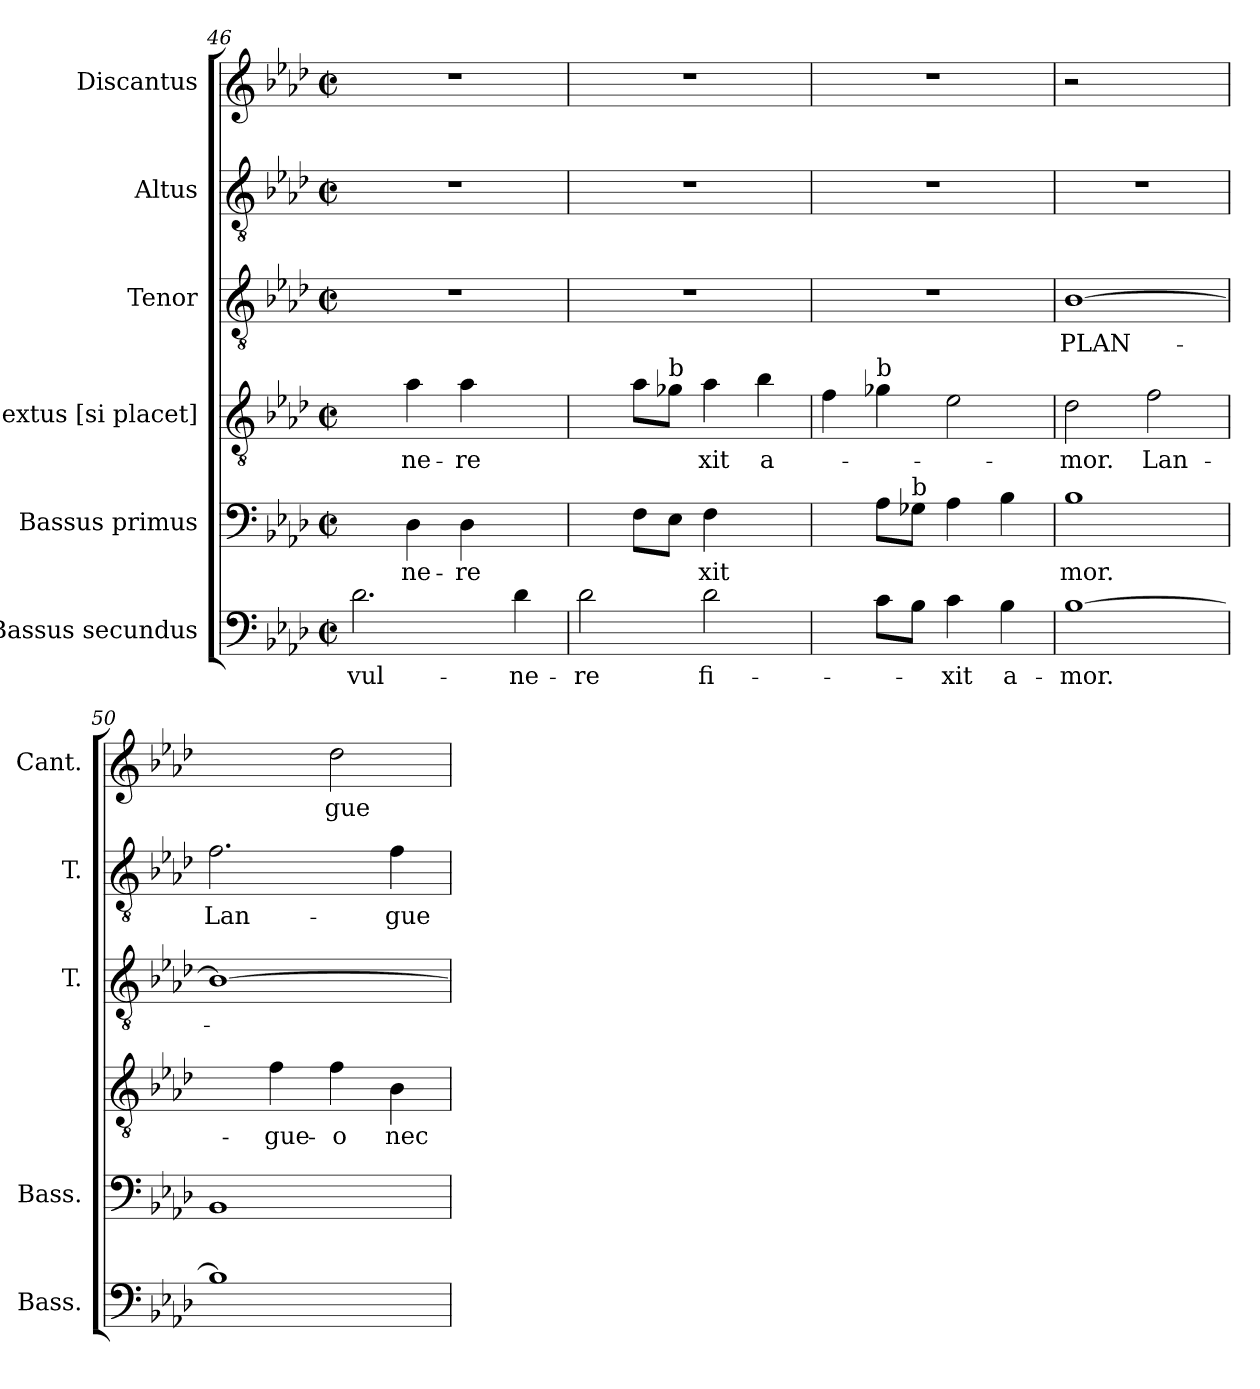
**kern	**text	**kern	**text	**kern	**text	**kern	**text	**kern	**text	**kern	**text
*part6	*part6	*part5	*part5	*part4	*part4	*part3	*part3	*part2	*part2	*part1	*part1
*staff6	*staff6	*staff5	*staff5	*staff4	*staff4	*staff3	*staff3	*staff2	*staff2	*staff1	*staff1
*I"Bassus secundus	*	*I"Bassus primus	*	*I"Sextus [si placet]	*	*I"Tenor	*	*I"Altus	*	*I"Discantus	*
*I'Bass.	*	*I'Bass.	*	*	*	*I'T.	*	*I'T.	*	*I'Cant.	*
*clefF4	*	*clefF4	*	*clefGv2	*	*clefGv2	*	*clefGv2	*	*clefG2	*
*	*	*	*	*ITrd7c12	*	*ITrd7c12	*	*ITrd7c12	*	*	*
*k[b-e-a-d-]	*	*k[b-e-a-d-]	*	*k[b-e-a-d-]	*	*k[b-e-a-d-]	*	*k[b-e-a-d-]	*	*k[b-e-a-d-]	*
*A-:	*	*A-:	*	*A-:	*	*A-:	*	*A-:	*	*A-:	*
*M2/2	*	*M2/2	*	*M2/2	*	*M2/2	*	*M2/2	*	*M2/2	*
*met(c|)	*	*met(c|)	*	*met(c|)	*	*met(c|)	*	*met(c|)	*	*met(c|)	*
=46	=46	=46	=46	=46	=46	=46	=46	=46	=46	=46	=46
!	!LO:LY:b:color=#000000	!	!	!	!	!	!	!	!	!	!
2.d-i\	vul-	4Fi\yy]	.	4A-i\yy	.	1r	.	1r	.	1r	.
!	!	!	!LO:LY:b:color=#000000	!	!	!	!	!	!	!	!
!	!	!	!	!	!LO:LY:b:color=#000000	!	!	!	!	!	!
.	.	4D-i\	-ne-	4A-i\	-ne-	.	.	.	.	.	.
!	!	!	!LO:LY:b:color=#000000	!	!	!	!	!	!	!	!
!	!	!	!	!	!LO:LY:b:color=#000000	!	!	!	!	!	!
.	.	4D-i\	-re	4A-i\	-re	.	.	.	.	.	.
!	!LO:LY:b:color=#000000	!	!	!	!	!	!	!	!	!	!
!	!	!	!LO:LY:b:color=#000000	!	!	!	!	!	!	!	!
!	!	!	!	!	!LO:LY:b:color=#000000	!	!	!	!	!	!
4d-i\	-ne-	[4G-Xi\yy	fi-	[4B-i\yy	fi-	.	.	.	.	.	.
=47	=47	=47	=47	=47	=47	=47	=47	=47	=47	=47	=47
!	!LO:LY:b:color=#000000	!	!	!	!	!	!	!	!	!	!
2d-i\	-re	4G-i\yy]	.	4B-i\yy]	.	1r	.	1r	.	1r	.
.	.	8Fi\L	.	8A-i\L	.	.	.	.	.	.	.
!	!	!	!	!LO:TX:a:t=b	!	!	!	!	!	!	!
.	.	8E-i\J	.	8G-i\J	.	.	.	.	.	.	.
!	!LO:LY:b:color=#000000	!	!	!	!	!	!	!	!	!	!
!	!	!	!LO:LY:b:color=#000000	!	!	!	!	!	!	!	!
!	!	!	!	!	!LO:LY:b:color=#000000	!	!	!	!	!	!
2d-i\	fi-	4Fi\	-xit	4A-i\	-xit	.	.	.	.	.	.
!	!	!	!LO:LY:b:color=#000000	!	!	!	!	!	!	!	!
!	!	!	!	!	!LO:LY:b:color=#000000	!	!	!	!	!	!
.	.	[4B-i\yy	a-	4B-i\	a-	.	.	.	.	.	.
=48	=48	=48	=48	=48	=48	=48	=48	=48	=48	=48	=48
4d-i\yy	.	4B-i\yy]	.	4Fi\	.	1r	.	1r	.	1r	.
!	!	!	!	!LO:TX:a:t=b	!	!	!	!	!	!	!
8ci\L	.	8A-i\L	.	4G-i\	.	.	.	.	.	.	.
!	!	!LO:TX:a:t=b	!	!	!	!	!	!	!	!	!
8B-i\J	.	8G-i\J	.	.	.	.	.	.	.	.	.
!	!LO:LY:b:color=#000000	!	!	!	!	!	!	!	!	!	!
4ci\	-xit	4A-i\	.	2E-i\	.	.	.	.	.	.	.
!	!LO:LY:b:color=#000000	!	!	!	!	!	!	!	!	!	!
4B-i\	a-	4B-i\	.	.	.	.	.	.	.	.	.
=49	=49	=49	=49	=49	=49	=49	=49	=49	=49	=49	=49
!	!LO:LY:b:color=#000000	!	!	!	!	!	!	!	!	!	!
!	!	!	!LO:LY:b:color=#000000	!	!	!	!	!	!	!	!
!	!	!	!	!	!LO:LY:b:color=#000000	!	!	!	!	!	!
!	!	!	!	!	!	!	!LO:LY:b:color=#000000	!	!	!	!
[1B-i	-mor.	1B-i	-mor.	2D-i\	-mor.	[1BB-i	PLAN-	1r	.	2r	.
!	!	!	!	!	!LO:LY:b:color=#000000	!	!	!	!	!	!
!	!	!	!	!	!	!	!	!	!	!	!LO:LY:b:color=#000000
.	.	.	.	2Fi\	Lan-	.	.	.	.	[2dd-i\yy	Lan-
=50	=50	=50	=50	=50	=50	=50	=50	=50	=50	=50	=50
!	!	!	!	!	!	!	!	!	!LO:LY:b:color=#000000	!	!
1B-i]	.	1BB-i	.	4Fi\yy	.	1BB-i_	.	2.Fi\	Lan-	2dd-i\yy	.
!	!	!	!	!	!LO:LY:b:color=#000000	!	!	!	!	!	!
.	.	.	.	4Fi\	-gue-	.	.	.	.	.	.
!	!	!	!	!	!LO:LY:b:color=#000000	!	!	!	!	!	!
!	!	!	!	!	!	!	!	!	!	!	!LO:LY:b:color=#000000
.	.	.	.	4Fi\	-o	.	.	.	.	2dd-i\	-gue-
!	!	!	!	!	!LO:LY:b:color=#000000	!	!	!	!	!	!
!	!	!	!	!	!	!	!	!	!LO:LY:b:color=#000000	!	!
.	.	.	.	4BB-i\	nec	.	.	4Fi\	-gue-	.	.
=	=	=	=	=	=	=	=	=	=	=	=
*-	*-	*-	*-	*-	*-	*-	*-	*-	*-	*-	*-
